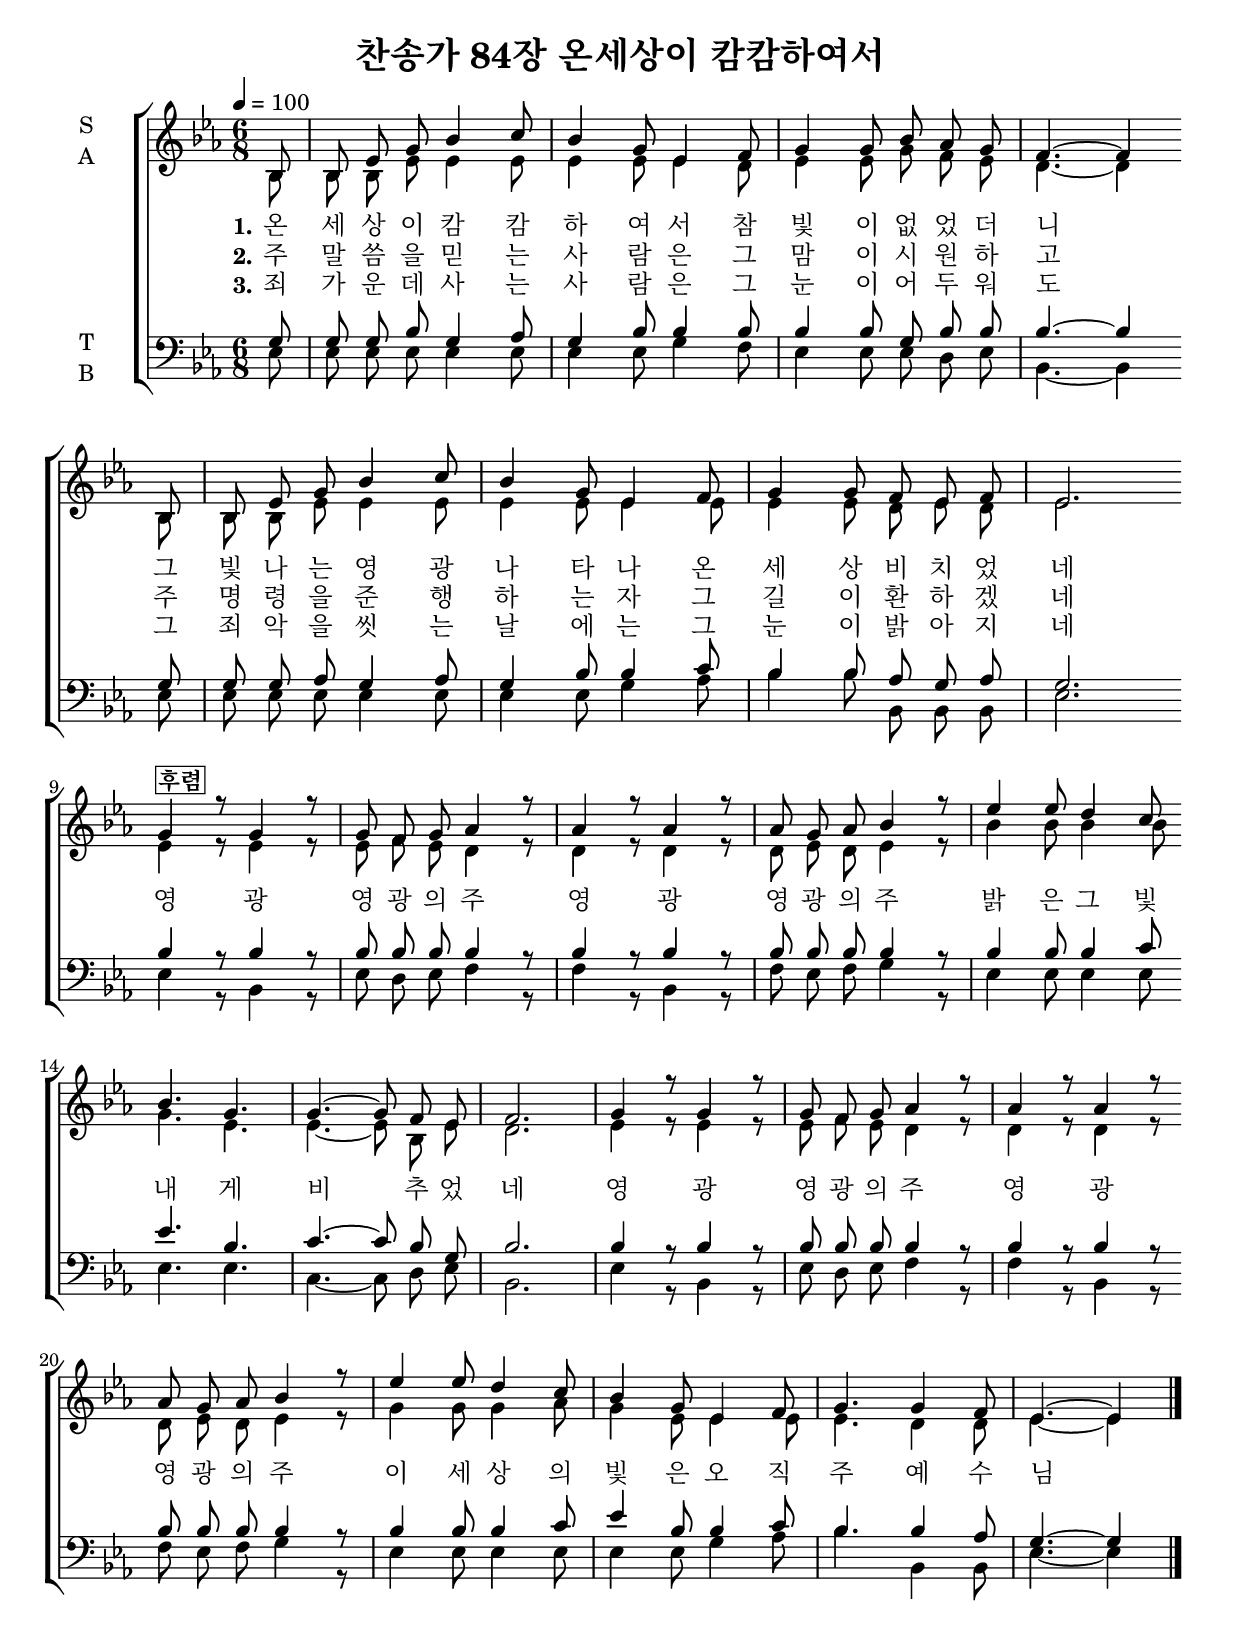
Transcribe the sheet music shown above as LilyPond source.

\version "2.22.0"
\include "english.ly"

\header {
  title = "찬송가 84장 온세상이 캄캄하여서"
}

global = {
  \time 6/8
  \key ef \major
  \tempo 4=100
  \autoBeamOff
}

soprano = \relative c' {
  \global
  \partial 8   
  \autoBeamOff
  bf8 bf ef g bf4 c8 bf4 g8 ef4 f8 g4 g8 bf af g f4. ~ f4  \bar "" \break 
  
  bf,8 bf ef g bf4 c8 bf4 g8 ef4 f8 g4 g8 f ef f ef2.  \bar "" \break 
  
  g4^\markup{\box \bold "후렴"} r8 g4 r8 g f g af4 r8 af4 r8 af4 r8 af g af bf4 r8 ef4 ef8 d4 c8    \bar "" \break 
  
  bf4. g g ~ g8 f ef f2. g4 r8 g4 r8 g f g af4 r8 af4 r8 af4 r8  \bar "" \break 
  
  af8 g8 af8 bf4 r8 ef4 ef8 d4 c8 bf4 g8 ef4 f8 g4. g4 f8 ef4. ~ ef4  \bar "|."
  
}

alto = \relative c' {
  \global
  bf8 bf bf ef ef4 ef8 ef4 ef8 ef4 d8 ef4 ef8 g f ef d4.~ d4 
  
  bf8 bf bf ef ef4 ef8 ef4 ef8 ef4 ef8 ef4 ef8 d ef d ef2. 
  
  ef4 r8 ef4 r8 ef f ef d4 r8 d4 r8 d4 r8 d ef d ef4 r8 bf'4 bf8 bf4 bf8 
  
  g4. ef ef~ ef8 bf ef d2. ef4 r8 ef4 r8 ef f ef d4 r8 d4 r8 d4 r8 
  
  d8 ef d ef4 r8 g4 g8 g4 af8 g4 ef8 ef4 ef8 ef4. d4 d8 ef4.~ ef4 
  
  
  
}

tenor = \relative c' {
  \global
  g8 g g bf g4 af8 g4 bf8 bf4 bf8 bf4 bf8 g bf bf bf4.~ bf4 
  
  g8 g g af g4 af8 g4 bf8 bf4 c8 bf4 bf8 af g af g2. 
  
  bf4 r8 bf4 r8 bf bf bf bf4 r8 bf4 r8 bf4 r8 bf bf bf bf4 r8 bf4 bf8 bf4 c8 
  
  ef4. bf c~ c8 bf g bf2. bf4 r8 bf4 r8 bf bf bf bf4 r8 bf4 r8 bf4 r8 
  
  bf bf bf bf4 r8 bf4 bf8 bf4 c8 ef4 bf8 bf4 c8 bf4. bf4 af8 g4.~ g4 
  
}

bass = \relative c {
  \global
  ef8 ef ef ef ef4 ef8 ef4 ef8 g4 f8 ef4 ef8 ef d ef bf4.~ bf4
  
  ef8 ef ef ef ef4 ef8 ef4 ef8 g4 af8 bf4 bf8 bf, bf bf ef2. 
  
  ef4 r8 bf4 r8 ef d ef f4 r8 f4 r8 bf,4 r8 f' ef f g4 r8 ef4 ef8 ef4 ef8 
  
  ef4. ef c~ c8 d ef bf2. ef4 r8 bf4 r8 ef d ef f4 r8 f4 r8 bf,4 r8 
  
  f' ef f g4 r8 ef4 ef8 ef4 ef8 ef4 ef8 g4 af8 bf4. bf,4 bf8 ef4.~ ef4 
  
}

verseOne = \lyricmode {
  \set stanza = "1."
 온   세 상 이   캄 캄   하 여 서   참   빛 이   없 었 더 니 
그   빛   나 는   영 광   나 타 나   온   세 상   비 치 었 네 

영 광   영 광 의   주   영 광   영 광 의   주   밝 은   그   빛   내 게   비 추 었 네 

영 광   영 광 의   주   영 광   영 광 의   주   이   세 상 의   빛 은   오 직   주   예 수 님 

  
}

verseTwo = \lyricmode {
  \set stanza = "2."
  주   말 씀 을   믿 는   사 람 은   그   맘 이   시 원 하 고 
주   명 령 을   준 행 하 는   자   그   길 이   환 하 겠 네 

  
}

verseThree = \lyricmode {
  \set stanza = "3."
 죄   가 운 데   사 는   사 람 은   그   눈 이   어 두 워 도 
그   죄 악 을   씻 는   날 에 는   그   눈 이   밝 아 지 네 


  
}

\score {
  \new ChoirStaff <<
    \new Staff \with {
      midiInstrument = "choir aahs"
      instrumentName = \markup \center-column { S A }
    } <<
      \new Voice = "soprano" { \voiceOne \soprano }
      \new Voice = "alto" { \voiceTwo \alto }
    >>
    \new Lyrics \with {
      \override VerticalAxisGroup #'staff-affinity = #CENTER
    } \lyricsto "soprano" \verseOne
    \new Lyrics \with {
      \override VerticalAxisGroup #'staff-affinity = #CENTER
    } \lyricsto "soprano" \verseTwo
    \new Lyrics \with {
      \override VerticalAxisGroup #'staff-affinity = #CENTER
    } \lyricsto "soprano" \verseThree
    \new Staff \with {
      midiInstrument = "choir aahs"
      instrumentName = \markup \center-column { T B }
    } <<
      \clef bass
      \new Voice = "tenor" { \voiceOne \tenor }
      \new Voice = "bass" { \voiceTwo \bass }
    >>
  >>
  \layout { }
  \midi { }
}
